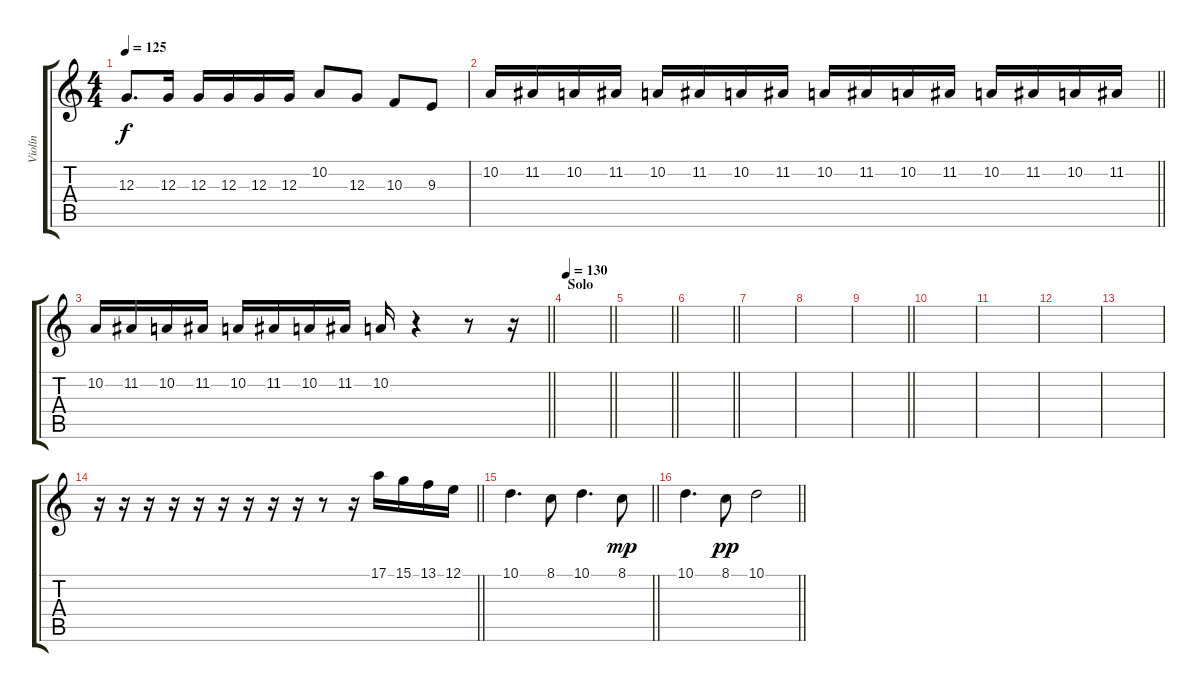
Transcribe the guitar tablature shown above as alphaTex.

\track ("Violín" "Violín") {instrument violin}
\staff {score tabs}
\tuning (E4 B3 G3 D3 A2 E2) {hide}
\ts (4 4)
\tempo 125
\clef g2
\ks c
12.3.8{d dy f} 12.3.16 12.3.16 12.3.16 12.3.16 12.3.16 10.2.8 12.3.8 10.3.8 9.3.8 |
\barLineRight lightlight
10.2.16 11.2.16 10.2.16 11.2.16 10.2.16 11.2.16 10.2.16 11.2.16 10.2.16 11.2.16 10.2.16 11.2.16 10.2.16 11.2.16 10.2.16 11.2.16 |
\barLineRight lightlight
10.2.16 11.2.16 10.2.16 11.2.16 10.2.16 11.2.16 10.2.16 11.2.16 10.2.16 r.4 r.8 r.16 |
\section ("" "Solo")
\tempo 130
\barLineRight lightlight
|
\barLineRight lightlight
|
\barLineRight lightlight
|
|
|
\barLineRight lightlight
|
|
|
|
|
\barLineRight lightlight
r.16 r.16 r.16 r.16 r.16 r.16 r.16 r.16 r.16 r.8 r.16 17.1.16 15.1.16 13.1.16 12.1.16 |
\section ("" "")
\barLineRight lightlight
10.1.4{d} 8.1.8 10.1.4{d} 8.1.8{dy mp} |
\barLineRight lightlight
10.1.4{d} 8.1.8{dy pp} 10.1.2
